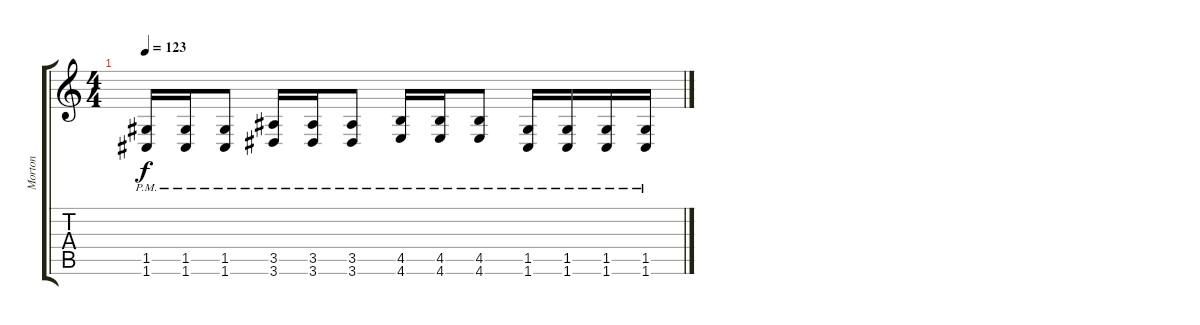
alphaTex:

\track ("Morton" "Morton") {instrument distortionguitar}
\staff {score tabs}
\tuning (D4 A3 F3 C3 G2 C2) {hide}
\ts (4 4)
\tempo 123
\clef g2
\ks c
(1.5{pm} 1.6{pm}).16{dy f} (1.5{pm} 1.6{pm}).16 (1.5{pm} 1.6{pm}).8 (3.5{pm} 3.6{pm}).16 (3.5{pm} 3.6{pm}).16 (3.5{pm} 3.6{pm}).8 (4.5{pm} 4.6{pm}).16 (4.5{pm} 4.6{pm}).16 (4.5{pm} 4.6{pm}).8 (1.5{pm} 1.6{pm}).16 (1.5{pm} 1.6{pm}).16 (1.5{pm} 1.6{pm}).16 (1.5{pm} 1.6{pm}).16
